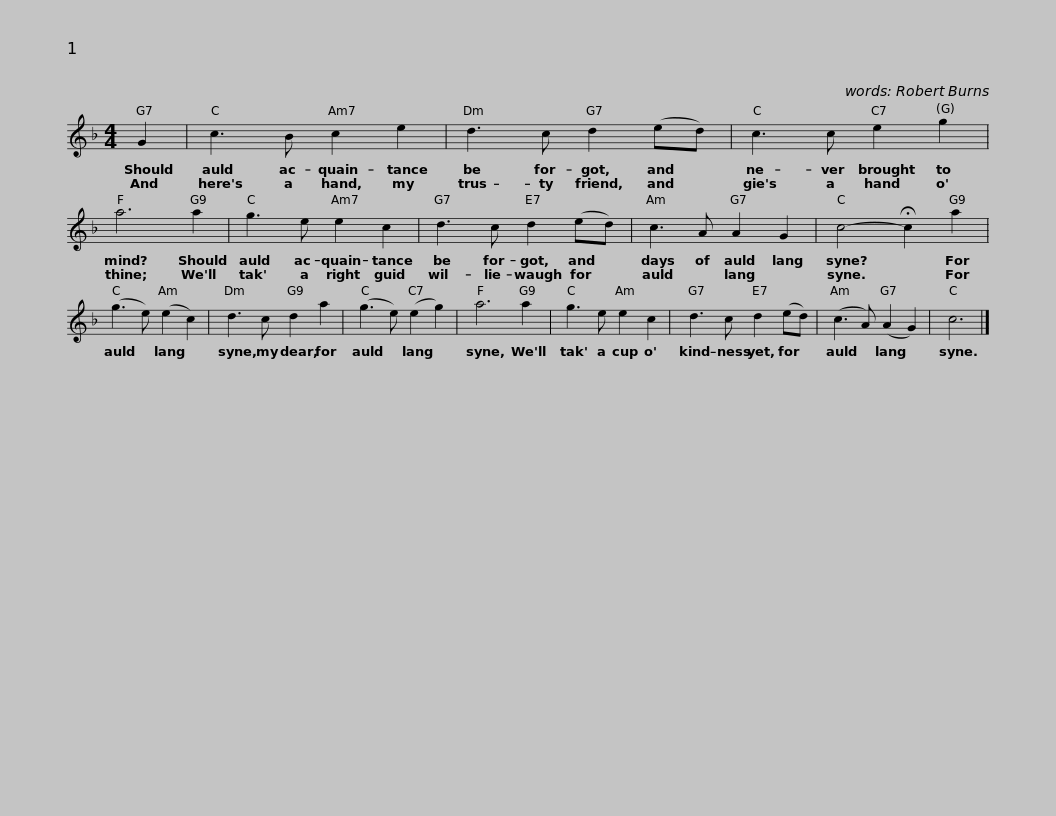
X:1
L:1/8
M:4/4
I:linebreak $
K:F
V:1 treble
V:1
 G2 | c3 B c2 e2 | d3 c d2 (ed) | c3 c e2 g2 | a6 a2 |$ %5
 g3 e e2 c2 | d3 c d2 (ed) | c3 A A2 G2 | c4- !fermata!c2 a2 | (g3 e) (e2 c2) |$ %10
 d3 c d2 a2 | (g3 e) (e2 g2) | a6 a2 | g3 e e2 c2 | d3 c d2 (ed) | %15
 (c3 A) (A2 G2) | c6 |] %17
